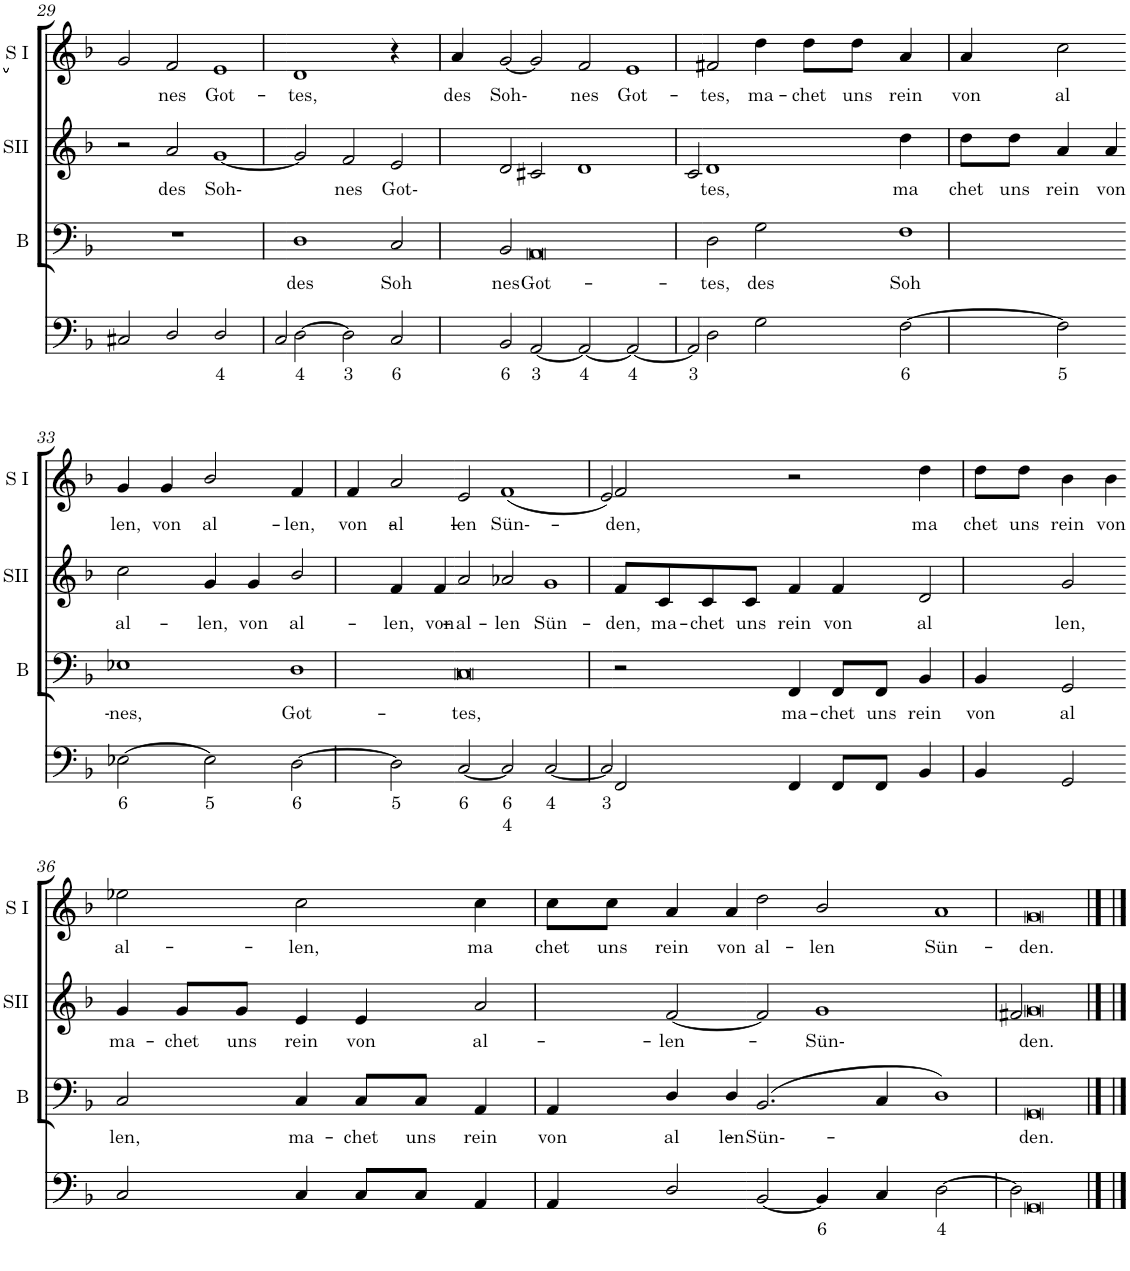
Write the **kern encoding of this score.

**kern	**text	**text	**kern	**text	**kern	**text	**kern	**text
*part4	*part4	*part4	*part3	*part3	*part2	*part2	*part1	*part1
*staff4	*staff4	*staff4	*staff3	*staff3	*staff2	*staff2	*staff1	*staff1
*I"Continuo	*	*	*I"Bass	*	*I"Soprano II	*	*I"Soprano I	*
*	*	*	*I'B	*	*I'SII	*	*I'S I	*
!!LO:PB:g=z
*clefF4	*	*	*clefF4	*	*clefG2	*	*clefG2	*
*k[b-]	*	*	*k[b-]	*	*k[b-]	*	*k[b-]	*
=29	=29	=29	=29	=29	=29	=29	=29	=29
2C#X/	.	.	1r	.	2r	.	2g/]	.
!	!	!	!	!	!	!LO:LY:b	!	!LO:LY:b
2D/	.	.	.	.	2a/	des	2f/	nes
!	!LO:LY:b	!	!	!	!	!LO:LY:b	!	!LO:LY:b
2D/	4	.	1ryy	.	[1g	Soh-	1e	Got-
2C#/	.	.	.	.	.	.	.	.
=30	=30	=30	=30	=30	=30	=30	=30	=30
!	!LO:LY:b	!	!	!LO:LY:b	!	!	!	!LO:LY:b
[2D\	4	.	1D	des	2g/]	.	1d	tes,
!	!LO:LY:b	!	!	!	!	!LO:LY:b	!	!
2D\]	3	.	.	.	2f/	nes	.	.
!	!LO:LY:b	!	!	!LO:LY:b	!	!LO:LY:b	!	!
2C/	6	.	2C/	Soh-	2e/	Got-	4r	.
!	!	!	!	!	!	!	!	!LO:LY:b
.	.	.	.	.	.	.	4a/	des
!	!LO:LY:b	!	!	!LO:LY:b	!	!	!	!LO:LY:b
2BB-/	6	.	2BB-/	nes	2d/	.	[2g/	Soh-
=31	=31	=31	=31	=31	=31	=31	=31	=31
!	!LO:LY:b	!	!	!LO:LY:b	!	!	!	!
[2AA/	3	.	[1AA	Got-	2c#X/	.	2g/]	.
!	!LO:LY:b	!	!	!	!	!	!	!LO:LY:b
2AA/_	4	.	.	.	[2d	.	2f/	nes
!	!LO:LY:b	!	!	!	!	!	!	!LO:LY:b
2AA/_	4	.	1ryy	.	2ryy	.	1e	Got-
!	!LO:LY:b	!	!	!	!	!	!	!
2AA/]	3	.	.	.	2c#/	.	.	.
=32	=32	=32	=32	=32	=32	=32	=32	=32
!	!	!	!	!LO:LY:b	!	!LO:LY:b	!	!LO:LY:b
2D\	.	.	2D\	tes,	1d	tes,	2f#X/	tes,
!	!	!	!	!	!	!	!	!LO:LY:b
2G\	.	.	1AA]	.	.	.	4dd\	ma-
!	!	!	!	!	!	!	!	!LO:LY:b
.	.	.	.	.	.	.	8dd\L	chet
!	!	!	!	!	!	!	!	!LO:LY:b
.	.	.	.	.	.	.	8dd\J	uns
!	!LO:LY:b	!	!	!	!	!	!	!LO:LY:b
[2F\	6	.	.	.	2d]	.	4a/	rein
!	!	!	!	!	!	!	!	!LO:LY:b
.	.	.	.	.	.	.	4a/	von
!	!LO:LY:b	!	!	!LO:LY:b	!	!LO:LY:b	!	!LO:LY:b
2F\]	5	.	2G\	des	4dd\	ma-	2cc\	al-
!	!	!	!	!	!	!LO:LY:b	!	!
.	.	.	.	.	8dd\L	chet	.	.
!	!	!	!	!	!	!LO:LY:b	!	!
.	.	.	.	.	8dd\J	uns	.	.
!	!	!	!	!LO:LY:b	!	!LO:LY:b	!	!
1ryy	.	.	1F	Soh-	4a/	rein	1ryy	.
!	!	!	!	!	!	!LO:LY:b	!	!
.	.	.	.	.	4a/	von	.	.
.	.	.	.	.	2ryy	.	.	.
!!LO:LB:g=z
=33	=33	=33	=33	=33	=33	=33	=33	=33
!	!LO:LY:b	!	!	!LO:LY:b	!	!LO:LY:b	!	!LO:LY:b
[2E-X\	6	.	1E-X	nes,	2cc\	al-	4g/	len,
!	!	!	!	!	!	!	!	!LO:LY:b
.	.	.	.	.	.	.	4g/	von
!	!LO:LY:b	!	!	!	!	!LO:LY:b	!	!LO:LY:b
2E-\]	5	.	.	.	4g/	len,	2b-/	al-
!	!	!	!	!	!	!LO:LY:b	!	!
.	.	.	.	.	4g/	von	.	.
!	!LO:LY:b	!	!	!LO:LY:b	!	!LO:LY:b	!	!LO:LY:b
[2D\	6	.	1D	Got-	2b-/	al-	4f/	len,
!	!	!	!	!	!	!	!	!LO:LY:b
.	.	.	.	.	.	.	4f/	von
!	!LO:LY:b	!	!	!	!	!LO:LY:b	!	!LO:LY:b
2D\]	5	.	.	.	4f/	len,	2a/	al-
!	!	!	!	!	!	!LO:LY:b	!	!
.	.	.	.	.	4f/	von	.	.
=34	=34	=34	=34	=34	=34	=34	=34	=34
!	!LO:LY:b	!	!	!LO:LY:b	!	!LO:LY:b	!	!LO:LY:b
[2C/	6	.	[1C	tes,	2a/	al-	2e/	len
!	!LO:LY:b	!LO:LY:b	!	!	!	!LO:LY:b	!	!LO:LY:b
2C/]	6	4	.	.	2a-X/	len	([2f	Sün-
!	!LO:LY:b	!	!	!	!	!LO:LY:b	!	!
[2C/	4	.	1ryy	.	1g	Sün-	2ryy	.
!	!LO:LY:b	!	!	!	!	!	!	!
2C/]	3	.	.	.	.	.	2e/)	.
=35	=35	=35	=35	=35	=35	=35	=35	=35
!	!	!	!	!	!	!LO:LY:b	!	!LO:LY:b
2FF/	.	.	2r	.	8f/L	den,	2f/	den,
!	!	!	!	!	!	!LO:LY:b	!	!
.	.	.	.	.	8c/	ma-	.	.
!	!	!	!	!	!	!LO:LY:b	!	!
.	.	.	.	.	8c/	chet	.	.
!	!	!	!	!	!	!LO:LY:b	!	!
.	.	.	.	.	8c/J	uns	.	.
!	!	!	!	!	!	!LO:LY:b	!	!
4FF/	.	.	1C]	.	4f/	rein	2f]	.
!	!	!	!	!	!	!LO:LY:b	!	!
8FF/L	.	.	.	.	4f/	von	.	.
8FF/J	.	.	.	.	.	.	.	.
!	!	!	!	!	!	!LO:LY:b	!	!
4BB-/	.	.	.	.	2d/	al-	2r	.
4BB-/	.	.	.	.	.	.	.	.
!	!	!	!	!LO:LY:b	!	!LO:LY:b	!	!LO:LY:b
2GG/	.	.	4FF/	ma-	2g/	len,	4dd\	ma-
!	!	!	!	!LO:LY:b	!	!	!	!LO:LY:b
.	.	.	8FF/L	chet	.	.	8dd\L	chet
!	!	!	!	!LO:LY:b	!	!	!	!LO:LY:b
.	.	.	8FF/J	uns	.	.	8dd\J	uns
!	!	!	!	!LO:LY:b	!	!	!	!LO:LY:b
1ryy	.	.	4BB-/	rein	1ryy	.	4b-\	rein
!	!	!	!	!LO:LY:b	!	!	!	!LO:LY:b
.	.	.	4BB-/	von	.	.	4b-\	von
!	!	!	!	!LO:LY:b	!	!	!	!
.	.	.	2GG/	al-	.	.	2ryy	.
!!LO:LB:g=z
=36	=36	=36	=36	=36	=36	=36	=36	=36
!	!	!	!	!LO:LY:b	!	!LO:LY:b	!	!LO:LY:b
2C/	.	.	2C/	len,	4g/	ma-	2ee-X\	al-
!	!	!	!	!	!	!LO:LY:b	!	!
.	.	.	.	.	8g/L	chet	.	.
!	!	!	!	!	!	!LO:LY:b	!	!
.	.	.	.	.	8g/J	uns	.	.
!	!	!	!	!LO:LY:b	!	!LO:LY:b	!	!LO:LY:b
4C/	.	.	4C/	ma-	4e/	rein	2cc\	len,
!	!	!	!	!LO:LY:b	!	!LO:LY:b	!	!
8C/L	.	.	8C/L	chet	4e/	von	.	.
!	!	!	!	!LO:LY:b	!	!	!	!
8C/J	.	.	8C/J	uns	.	.	.	.
!	!	!	!	!LO:LY:b	!	!LO:LY:b	!	!LO:LY:b
4AA/	.	.	4AA/	rein	2a/	al-	4cc\	ma-
!	!	!	!	!LO:LY:b	!	!	!	!LO:LY:b
4AA/	.	.	4AA/	von	.	.	8cc\L	chet
!	!	!	!	!	!	!	!	!LO:LY:b
.	.	.	.	.	.	.	8cc\J	uns
!	!	!	!	!LO:LY:b	!	!LO:LY:b	!	!LO:LY:b
2D/	.	.	4D/	al-	[2f/	len	4a/	rein
!	!	!	!	!LO:LY:b	!	!	!	!LO:LY:b
.	.	.	4D/	len	.	.	4a/	von
=37	=37	=37	=37	=37	=37	=37	=37	=37
!	!	!	!	!LO:LY:b	!	!	!	!LO:LY:b
[2BB-/	.	.	(2.BB-/	Sün-	2f/]	.	2dd\	al-
!	!LO:LY:b	!	!	!	!	!LO:LY:b	!	!LO:LY:b
4BB-/]	6	.	.	.	[2g	Sün-	2b-/	len
4C/	.	.	4C/	.	.	.	.	.
!	!LO:LY:b	!	!	!	!	!	!	!LO:LY:b
[2D\	4	.	1D)	.	2ryy	.	1a	Sün-
2D\]	.	.	.	.	2f#X/	.	.	.
=38	=38	=38	=38	=38	=38	=38	=38	=38
!	!	!	!	!LO:LY:b	!	!LO:LY:b	!	!LO:LY:b
[1GG	.	.	[1GG	den.	[1g	den.	[1g	den.
1ryy	.	.	1ryy	.	2g]	.	1ryy	.
.	.	.	.	.	2ryy	.	.	.
==39	==39	==39	==39	==39	==39	==39	==39	==39
1GG]	.	.	1GG]	.	1g]	.	1g]	.
=	=	=	=	=	=	=	=	=
*-	*-	*-	*-	*-	*-	*-	*-	*-
